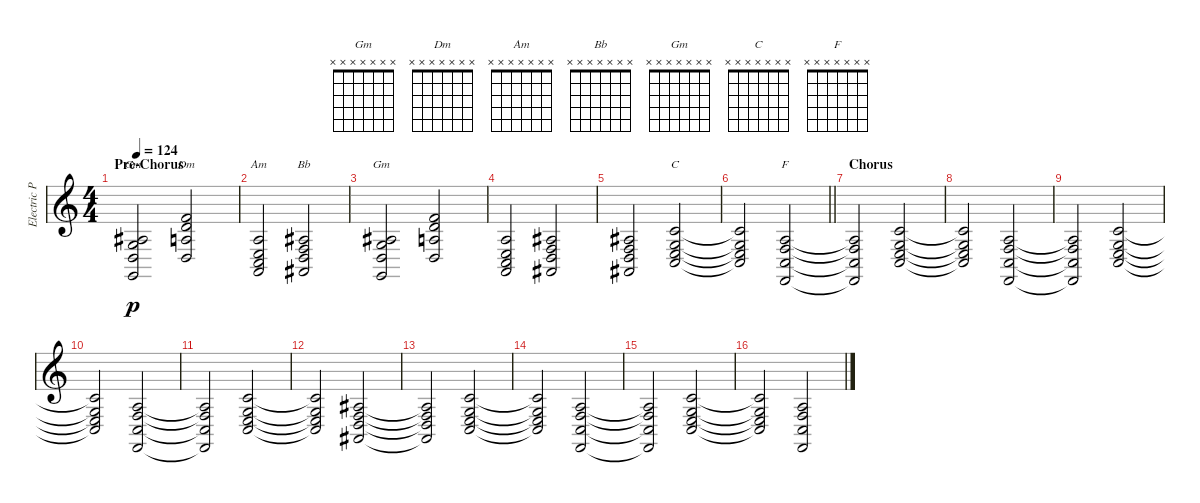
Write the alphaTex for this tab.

\track ("Electric Piano" "Electric P") {instrument electricgrandpiano}
\staff {score}
\tuning (E4 B3 G3 D3 A2 E2 B1) {hide}
\chord ("Gm " x x x x x x x)
\chord ("Dm" x x x x x x x)
\chord ("Am" x x x x x x x)
\chord ("Bb" x x x x x x x)
\chord ("Gm" x x x x x x x)
\chord ("C" x x x x x x x)
\chord ("F" x x x x x x x)
\ts (4 4)
\section ("" "Pre-Chorus")
\tempo 124
\clef g2
\ks c
(0.3 0.4 13.5 3.6).2{ch "Gm " dy p} (1.1 3.2 2.3 0.4).2{ch "Dm"} |
(2.3 2.4 0.5 8.6).2{ch "Am"} (3.3 0.4 1.5 13.6).2{ch "Bb"} |
(0.3 0.4 13.5 3.6).2{ch "Gm"} (1.1 3.2 2.3 0.4).2 |
(2.3 2.4 0.5 8.6).2 (3.3 0.4 1.5 13.6).2 |
(3.3 0.4 1.5 13.6).2 (1.2 0.3 2.4 3.5).2{ch "C"} |
\barLineRight lightlight
(1.2{t} 0.3{t} 2.4{t} 3.5{t}).2 (2.3 3.4 3.5 1.6).2{ch "F"} |
\section ("" "Chorus")
(2.3{t} 3.4{t} 3.5{t} 1.6{t}).2 (1.2 0.3 2.4 3.5).2 |
(1.2{t} 0.3{t} 2.4{t} 3.5{t}).2 (2.3 3.4 3.5 1.6).2 |
(2.3{t} 3.4{t} 3.5{t} 1.6{t}).2 (1.2 0.3 2.4 3.5).2 |
(1.2{t} 0.3{t} 2.4{t} 3.5{t}).2 (2.3 3.4 3.5 1.6).2 |
(2.3{t} 3.4{t} 3.5{t} 1.6{t}).2 (1.2 0.3 2.4 3.5).2 |
(1.2{t} 0.3{t} 2.4{t} 3.5{t}).2 (3.3 0.4 1.5 13.6).2 |
(3.3{t} 0.4{t} 1.5{t} 13.6{t}).2 (1.2 0.3 2.4 3.5).2 |
(1.2{t} 0.3{t} 2.4{t} 3.5{t}).2 (2.3 3.4 3.5 1.6).2 |
(2.3{t} 3.4{t} 3.5{t} 1.6{t}).2 (1.2 0.3 2.4 3.5).2 |
(1.2{t} 0.3{t} 2.4{t} 3.5{t}).2 (2.3 3.4 3.5 1.6).2
